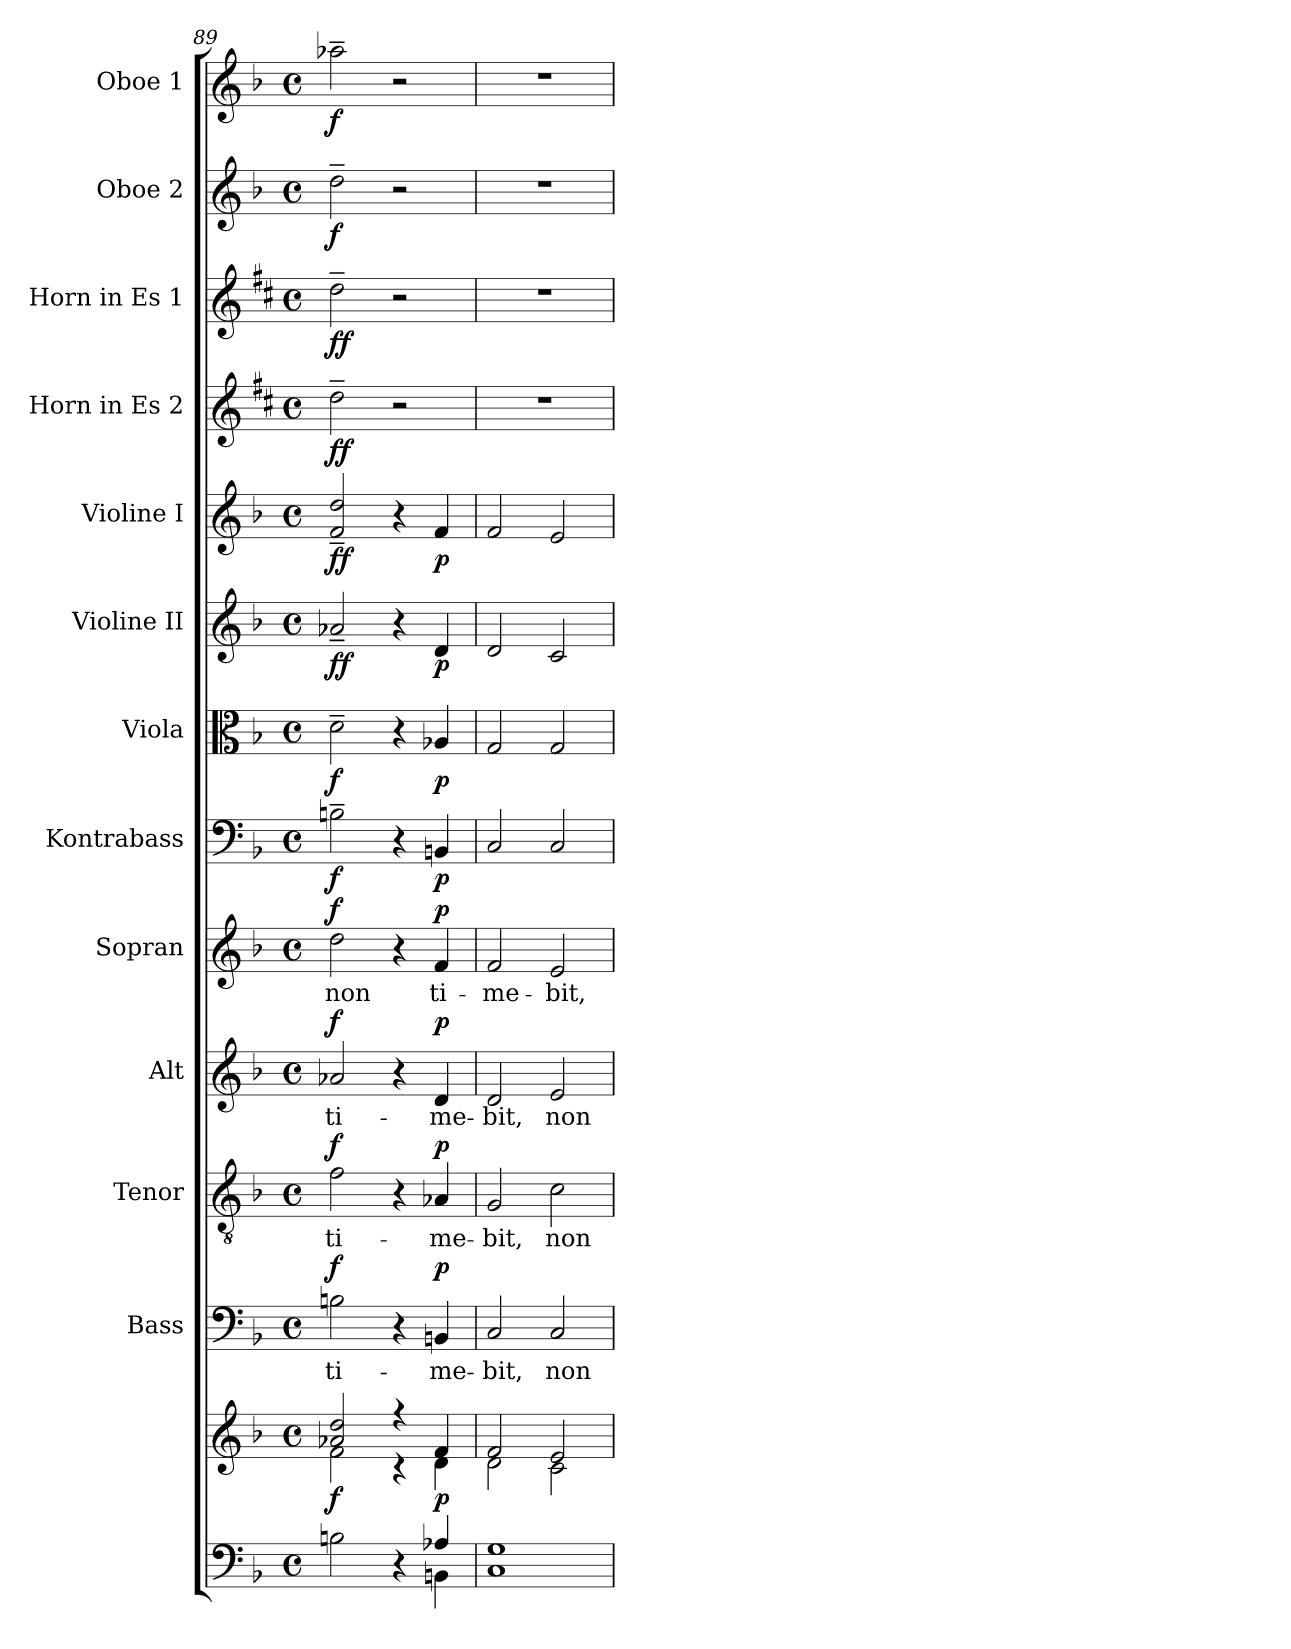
**kern	**kern	**dynam	**kern	**text	**dynam	**kern	**text	**dynam	**kern	**text	**dynam	**kern	**text	**dynam	**kern	**dynam	**kern	**dynam	**kern	**dynam	**kern	**dynam	**kern	**dynam	**kern	**dynam	**kern	**dynam	**kern	**dynam
*part13	*part13	*part13	*part12	*part12	*part12	*part11	*part11	*part11	*part10	*part10	*part10	*part9	*part9	*part9	*part8	*part8	*part7	*part7	*part6	*part6	*part5	*part5	*part4	*part4	*part3	*part3	*part2	*part2	*part1	*part1
*staff14	*staff13	*staff13/14	*staff12	*staff12	*staff12	*staff11	*staff11	*staff11	*staff10	*staff10	*staff10	*staff9	*staff9	*staff9	*staff8	*staff8	*staff7	*staff7	*staff6	*staff6	*staff5	*staff5	*staff4	*staff4	*staff3	*staff3	*staff2	*staff2	*staff1	*staff1
*	*	*	*I"Bass	*	*	*I"Tenor	*	*	*I"Alt	*	*	*I"Sopran	*	*	*I"Kontrabass	*	*I"Viola	*	*I"Violine II	*	*I"Violine I	*	*I"Horn in Es 2	*	*I"Horn in Es 1	*	*I"Oboe 2	*	*I"Oboe 1	*
*	*	*	*I'B.	*	*	*I'T.	*	*	*I'A.	*	*	*I'S.	*	*	*I'Kb.	*	*I'Vla.	*	*I'Vl. II	*	*I'Vl. I	*	*I'Hr. 2	*	*I'Hr. 1	*	*I'Ob. 2	*	*I'Ob. 1	*
!!LO:PB:g=z
*clefF4	*clefG2	*	*clefF4	*	*	*clefGv2	*	*	*clefG2	*	*	*clefG2	*	*	*clefF4	*	*clefC3	*	*clefG2	*	*clefG2	*	*clefG2	*	*clefG2	*	*clefG2	*	*clefG2	*
*	*	*	*	*	*	*	*	*	*	*	*	*	*	*	*ITrd7c12	*	*	*	*	*	*	*	*ITrd5c9	*	*ITrd5c9	*	*	*	*	*
*k[b-]	*k[b-]	*	*k[b-]	*	*	*k[b-]	*	*	*k[b-]	*	*	*k[b-]	*	*	*k[b-]	*	*k[b-]	*	*k[b-]	*	*k[b-]	*	*k[b-]	*	*k[b-]	*	*k[b-]	*	*k[b-]	*
*F:	*F:	*	*F:	*	*	*F:	*	*	*F:	*	*	*F:	*	*	*F:	*	*F:	*	*F:	*	*F:	*	*F:	*	*F:	*	*F:	*	*F:	*
*M4/4	*M4/4	*	*M4/4	*	*	*M4/4	*	*	*M4/4	*	*	*M4/4	*	*	*M4/4	*	*M4/4	*	*M4/4	*	*M4/4	*	*M4/4	*	*M4/4	*	*M4/4	*	*M4/4	*
*met(c)	*met(c)	*	*met(c)	*	*	*met(c)	*	*	*met(c)	*	*	*met(c)	*	*	*met(c)	*	*met(c)	*	*met(c)	*	*met(c)	*	*met(c)	*	*met(c)	*	*met(c)	*	*met(c)	*
=89	=89	=89	=89	=89	=89	=89	=89	=89	=89	=89	=89	=89	=89	=89	=89	=89	=89	=89	=89	=89	=89	=89	=89	=89	=89	=89	=89	=89	=89	=89
*^	*^	*	*	*	*	*	*	*	*	*	*	*	*	*	*	*	*	*	*	*	*	*	*	*	*	*	*	*	*	*
!	!	!	!	!LO:DY:b	!	!LO:LY:b	!LO:DY:a	!	!LO:LY:b	!LO:DY:a	!	!LO:LY:b	!LO:DY:a	!	!LO:LY:b	!LO:DY:a	!	!LO:DY:b	!	!LO:DY:b	!	!LO:DY:b	!	!LO:DY:b	!	!LO:DY:b	!	!LO:DY:b	!	!LO:DY:b	!	!LO:DY:b
2Bn\	2.ryy	2a-X/ 2dd/	2f\	f	2Bn\	ti-	f	2f\	ti-	f	2a-X/	ti-	f	2dd\	non	f	2BBn~>\	f	2d~>\	f	2a-X~</	ff	2f/~< 2dd/~<	ff	2f~>\	ff	2f~>\	ff	2dd~>\	f	2aa-X~>\	f
4r	.	4r	4r	.	4r	.	.	4r	.	.	4r	.	.	4r	.	.	4r	.	4r	.	4r	.	4r	.	2r	.	2r	.	2r	.	2r	.
!	!	!	!	!LO:DY:b	!	!LO:LY:b	!LO:DY:a	!	!LO:LY:b	!LO:DY:a	!	!LO:LY:b	!LO:DY:a	!	!LO:LY:b	!LO:DY:a	!	!LO:DY:b	!	!LO:DY:b	!	!LO:DY:b	!	!LO:DY:b	!	!	!	!	!	!	!	!
4A-X/	4BBn\	4f/	4d\	p	4BBn/	-me-	p	4A-X/	-me-	p	4d/	-me-	p	4f/	ti-	p	4BBBn/	p	4A-X/	p	4d/	p	4f/	p	.	.	.	.	.	.	.	.
=90	=90	=90	=90	=90	=90	=90	=90	=90	=90	=90	=90	=90	=90	=90	=90	=90	=90	=90	=90	=90	=90	=90	=90	=90	=90	=90	=90	=90	=90	=90	=90	=90
!	!	!	!	!	!	!LO:LY:b	!	!	!LO:LY:b	!	!	!LO:LY:b	!	!	!LO:LY:b	!	!	!	!	!	!	!	!	!	!	!	!	!	!	!	!	!
1G	1C	2f/	2d\	.	2C/	-bit,	.	2G/	-bit,	.	2d/	-bit,	.	2f/	-me-	.	2CC/	.	2G/	.	2d/	.	2f/	.	1r	.	1r	.	1r	.	1r	.
!	!	!	!	!	!	!LO:LY:b	!	!	!LO:LY:b	!	!	!LO:LY:b	!	!	!LO:LY:b	!	!	!	!	!	!	!	!	!	!	!	!	!	!	!	!	!
.	.	2e/	2c\	.	2C/	non	.	2c\	non	.	2e/	non	.	2e/	-bit,	.	2CC/	.	2G/	.	2c/	.	2e/	.	.	.	.	.	.	.	.	.
*v	*v	*	*	*	*	*	*	*	*	*	*	*	*	*	*	*	*	*	*	*	*	*	*	*	*	*	*	*	*	*	*	*
*	*v	*v	*	*	*	*	*	*	*	*	*	*	*	*	*	*	*	*	*	*	*	*	*	*	*	*	*	*	*	*	*
=	=	=	=	=	=	=	=	=	=	=	=	=	=	=	=	=	=	=	=	=	=	=	=	=	=	=	=	=	=	=
*-	*-	*-	*-	*-	*-	*-	*-	*-	*-	*-	*-	*-	*-	*-	*-	*-	*-	*-	*-	*-	*-	*-	*-	*-	*-	*-	*-	*-	*-	*-
